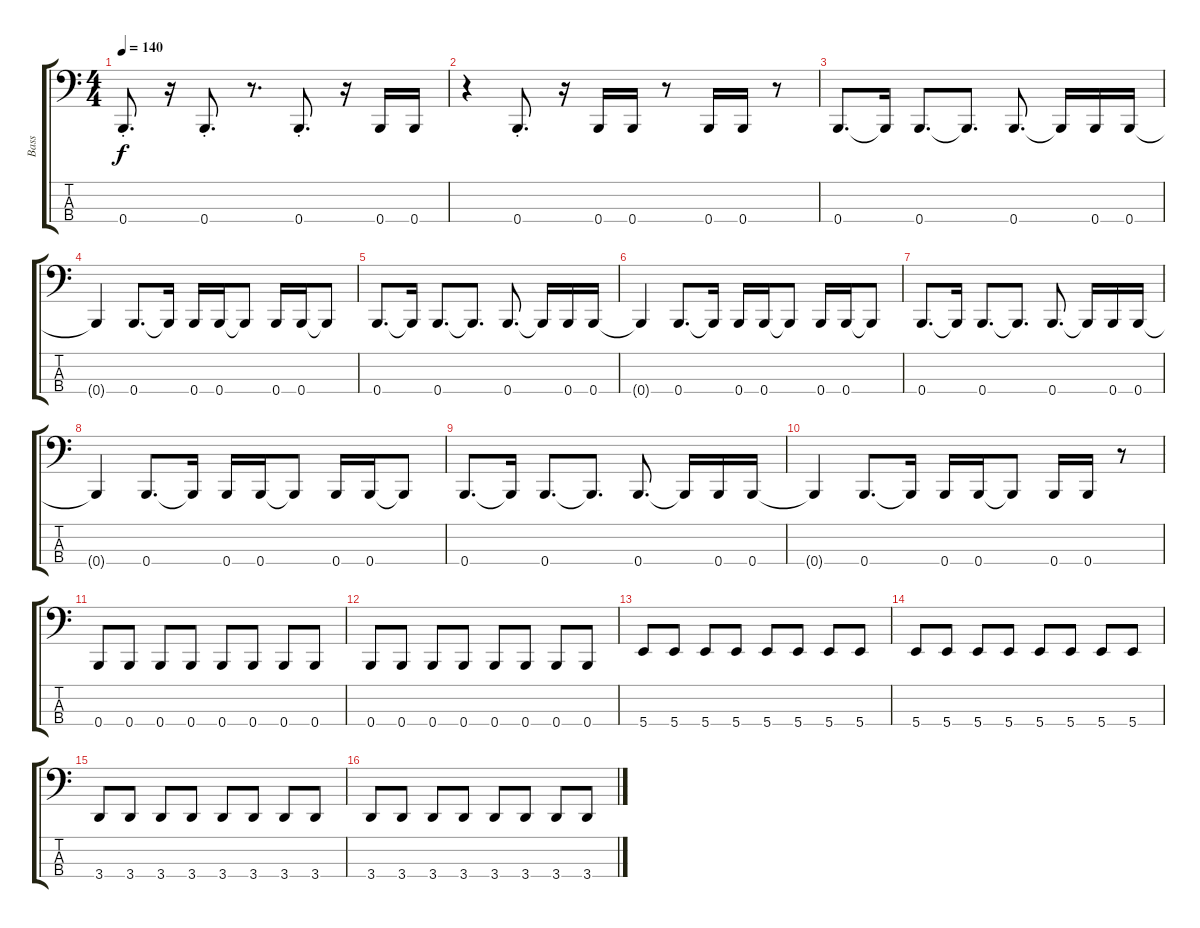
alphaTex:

\track ("Bass" "Bass") {instrument electricbasspick}
\staff {score tabs}
\tuning (E2 B1 Gb1 B0) {hide}
\ts (4 4)
\tempo 140
\clef f4
\ks c
0.4{st}.8{d dy f} r.16 0.4{st}.8{d} r.8{d} 0.4{st}.8{d} r.16 0.4.16 0.4.16 |
r.4 0.4{st}.8{d} r.16 0.4.16 0.4.16 r.8 0.4.16 0.4.16 r.8 |
0.4.8{d} 0.4{t}.16 0.4.8{d} 0.4{t}.8{d} 0.4.8{d} 0.4{t}.16 0.4.16 0.4.16 |
0.4{t}.4 0.4.8{d} 0.4{t}.16 0.4.16 0.4.16 0.4{t}.8 0.4.16 0.4.16 0.4{t}.8 |
0.4.8{d} 0.4{t}.16 0.4.8{d} 0.4{t}.8{d} 0.4.8{d} 0.4{t}.16 0.4.16 0.4.16 |
0.4{t}.4 0.4.8{d} 0.4{t}.16 0.4.16 0.4.16 0.4{t}.8 0.4.16 0.4.16 0.4{t}.8 |
0.4.8{d} 0.4{t}.16 0.4.8{d} 0.4{t}.8{d} 0.4.8{d} 0.4{t}.16 0.4.16 0.4.16 |
0.4{t}.4 0.4.8{d} 0.4{t}.16 0.4.16 0.4.16 0.4{t}.8 0.4.16 0.4.16 0.4{t}.8 |
0.4.8{d} 0.4{t}.16 0.4.8{d} 0.4{t}.8{d} 0.4.8{d} 0.4{t}.16 0.4.16 0.4.16 |
0.4{t}.4 0.4.8{d} 0.4{t}.16 0.4.16 0.4.16 0.4{t}.8 0.4.16 0.4.16 r.8 |
0.4.8 0.4.8 0.4.8 0.4.8 0.4.8 0.4.8 0.4.8 0.4.8 |
0.4.8 0.4.8 0.4.8 0.4.8 0.4.8 0.4.8 0.4.8 0.4.8 |
5.4.8 5.4.8 5.4.8 5.4.8 5.4.8 5.4.8 5.4.8 5.4.8 |
5.4.8 5.4.8 5.4.8 5.4.8 5.4.8 5.4.8 5.4.8 5.4.8 |
3.4.8 3.4.8 3.4.8 3.4.8 3.4.8 3.4.8 3.4.8 3.4.8 |
3.4.8 3.4.8 3.4.8 3.4.8 3.4.8 3.4.8 3.4.8 3.4.8
